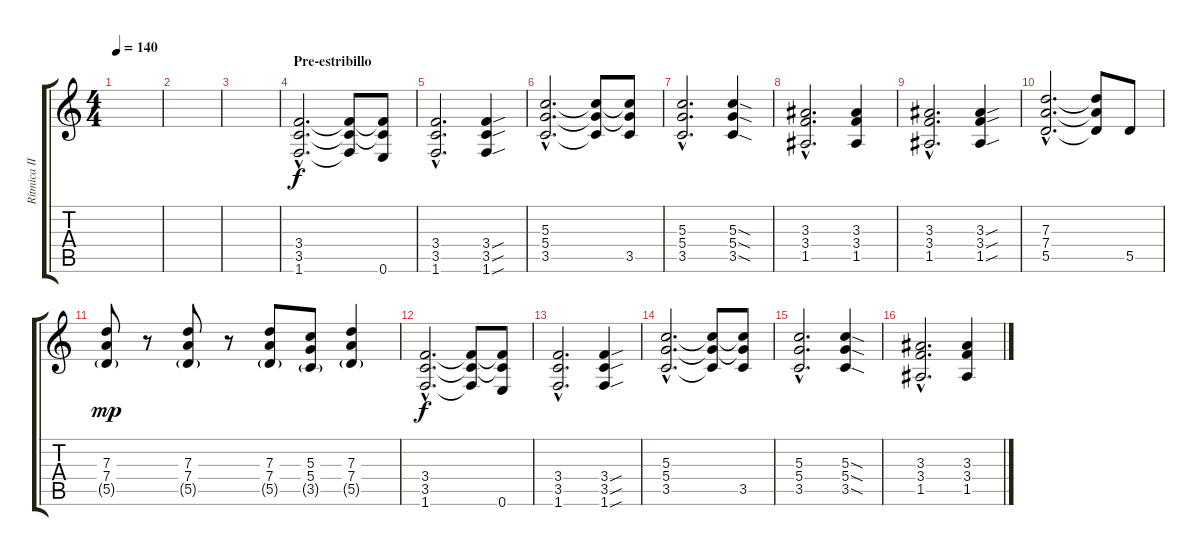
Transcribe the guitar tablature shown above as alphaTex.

\track ("Rítmica II" "Rítmica II") {instrument distortionguitar}
\staff {score tabs}
\tuning (E4 B3 G3 D3 A2 E2) {hide}
\ts (4 4)
\tempo 140
\clef g2
\ks c
|
|
|
\section ("" "Pre-estribillo")
(3.4{hac} 3.5{hac} 1.6{hac}).2{d volume 11} (3.4{t} 3.5{t} 1.6{t}).8 (3.4{t} 3.5{t} 0.6).8 |
(3.4{hac} 3.5{hac} 1.6{hac}).2{d} (3.4{sou} 3.5{sou} 1.6{sou}).4 |
(5.3{hac} 5.4{hac} 3.5{hac}).2{d} (5.3{t} 5.4{t} 3.5{t}).8 (5.3{t} 5.4{t} 3.5).8 |
(5.3{hac} 5.4{hac} 3.5{hac}).2{d} (5.3{sod} 5.4{sod} 3.5{sod}).4 |
(3.3{hac} 3.4{hac} 1.5{hac}).2{d} (3.3 3.4 1.5).4 |
(3.3{hac} 3.4{hac} 1.5{hac}).2{d} (3.3{sou} 3.4{sou} 1.5{sou}).4 |
(7.3{hac} 7.4{hac} 5.5{hac}).2{d} (7.3{t} 7.4{t} 5.5{t}).8 5.5.8 |
(7.3 7.4 5.5{g}).8{dy mp} r.8 (7.3 7.4 5.5{g}).8 r.8 (7.3 7.4 5.5{g}).8 (5.3 5.4 3.5{g}).8 (7.3 7.4 5.5{g}).4 |
(3.4{hac} 3.5{hac} 1.6{hac}).2{d dy f} (3.4{t} 3.5{t} 1.6{t}).8 (3.4{t} 3.5{t} 0.6).8 |
(3.4{hac} 3.5{hac} 1.6{hac}).2{d} (3.4{sou} 3.5{sou} 1.6{sou}).4 |
(5.3{hac} 5.4{hac} 3.5{hac}).2{d} (5.3{t} 5.4{t} 3.5{t}).8 (5.3{t} 5.4{t} 3.5).8 |
(5.3{hac} 5.4{hac} 3.5{hac}).2{d} (5.3{sod} 5.4{sod} 3.5{sod}).4 |
(3.3{hac} 3.4{hac} 1.5{hac}).2{d} (3.3 3.4 1.5).4
